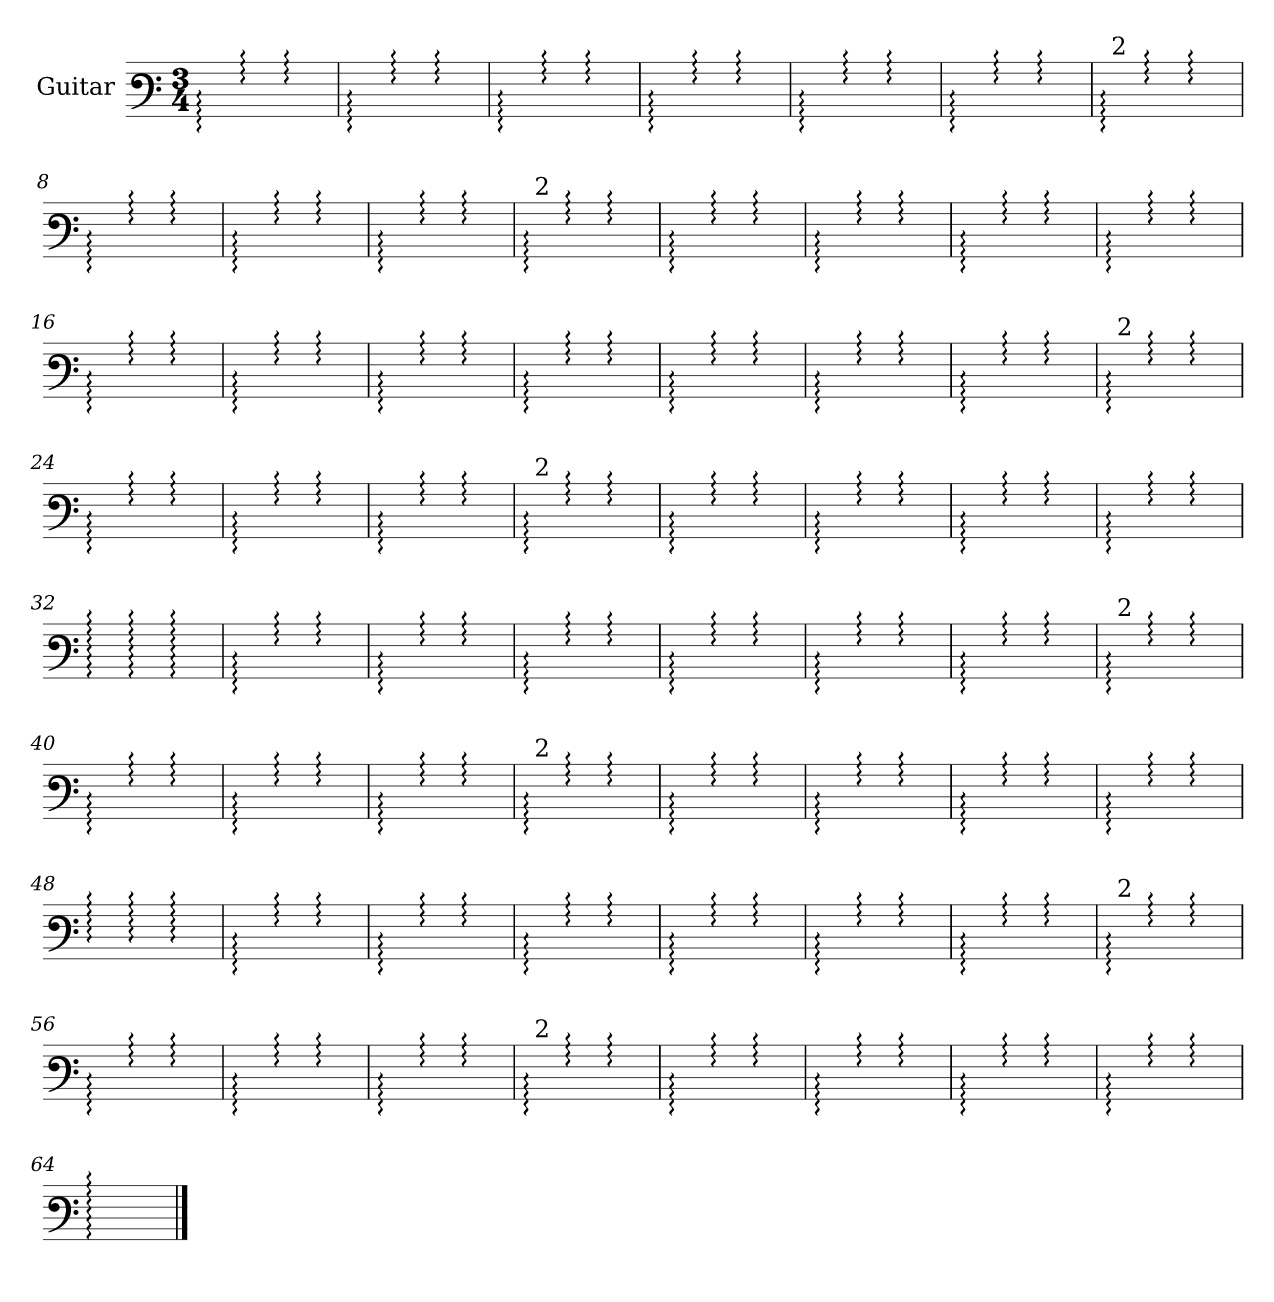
**kern	**text
*part1	*part1
*staff1	*staff1
*I"Guitar	*
*I'Guit.	*
*stria6	*
*	*
*k[]	*
*M3/4	*
=1	=1
!	!LO:LY:b
4EE\yy: 4AA\yy: 4D\yy:	在
!	!LO:LY:b
4G\yy: 4B\yy: 4e\yy:	我
!	!LO:LY:b
4G\yy: 4B\yy: 4e\yy:	心
=2	=2
!	!LO:LY:b
4EE\yy: 4AA\yy: 4D\yy:	中
4G\yy: 4B\yy: 4e\yy:	.
!	!LO:LY:b
4G\yy: 4B\yy: 4e\yy:	曾经
=3	=3
!	!LO:LY:b
4EE\yy: 4AA\yy: 4D\yy:	有
!	!LO:LY:b
4G\yy: 4B\yy: 4e\yy:	一
!	!LO:LY:b
4G\yy: 4B\yy: 4e\yy:	个
=4	=4
!	!LO:LY:b
4EE\yy: 4AA\yy: 4D\yy:	梦
4G\yy: 4B\yy: 4e\yy:	.
!	!LO:LY:b
4G\yy: 4B\yy: 4e\yy:	要用
!!LO:LB:g=z
=5	=5
!	!LO:LY:b
4EE\yy: 4AA\yy: 4D\yy:	歌声
!	!LO:LY:b
4G\yy: 4B\yy: 4e\yy:	让你
!	!LO:LY:b
4G\yy: 4B\yy: 4e\yy:	忘了
=6	=6
!	!LO:LY:b
4EE\yy: 4AA\yy: 4D\yy:	所
!	!LO:LY:b
4G\yy: 4B\yy: 4e\yy:	有
!	!LO:LY:b
4G\yy: 4B\yy: 4e\yy:	的
=7	=7
!LO:TX:a:t=2	!
!	!LO:LY:b
4EE\yy: 4AA\yy: 4D\yy:	痛
4G\yy: 4B\yy: 4e\yy:	.
4G\yy: 4B\yy: 4e\yy:	.
=8	=8
4EE\yy: 4AA\yy: 4D\yy:	.
4G\yy: 4B\yy: 4e\yy:	.
4G\yy: 4B\yy: 4e\yy:	.
!!LO:LB:g=z
=9	=9
!	!LO:LY:b
4EE\yy: 4AA\yy: 4D\yy:	灿
!	!LO:LY:b
4G\yy: 4B\yy: 4e\yy:	烂
!	!LO:LY:b
4G\yy: 4B\yy: 4e\yy:	星
=10	=10
!	!LO:LY:b
4EE\yy: 4AA\yy: 4D\yy:	空
4G\yy: 4B\yy: 4e\yy:	.
!	!LO:LY:b
4G\yy: 4B\yy: 4e\yy:	谁是
=11	=11
!LO:TX:a:t=2	!
!	!LO:LY:b
4EE\yy: 4AA\yy: 4D\yy:	真
!	!LO:LY:b
4G\yy: 4B\yy: 4e\yy:	的
!	!LO:LY:b
4G\yy: 4B\yy: 4e\yy:	英
=12	=12
!	!LO:LY:b
4EE\yy: 4AA\yy: 4D\yy:	雄
4G\yy: 4B\yy: 4e\yy:	.
!	!LO:LY:b
4G\yy: 4B\yy: 4e\yy:	平凡
!!LO:LB:g=z
=13	=13
!	!LO:LY:b
4EE\yy: 4AA\yy: 4D\yy:	的
!	!LO:LY:b
4G\yy: 4B\yy: 4e\yy:	人们
!	!LO:LY:b
4G\yy: 4B\yy: 4e\yy:	给我
=14	=14
!	!LO:LY:b
4EE\yy: 4AA\yy: 4D\yy:	最
!	!LO:LY:b
4G\yy: 4B\yy: 4e\yy:	多
!	!LO:LY:b
4G\yy: 4B\yy: 4e\yy:	感
=15	=15
!	!LO:LY:b
4EE\yy: 4AA\yy: 4D\yy:	动
4G\yy: 4B\yy: 4e\yy:	.
4G\yy: 4B\yy: 4e\yy:	.
=16	=16
4EE\yy: 4AA\yy: 4D\yy:	.
4G\yy: 4B\yy: 4e\yy:	.
4G\yy: 4B\yy: 4e\yy:	.
!!LO:LB:g=z
=17	=17
!	!LO:LY:b
4EE\yy: 4AA\yy: 4D\yy:	再
!	!LO:LY:b
4G\yy: 4B\yy: 4e\yy:	没
!	!LO:LY:b
4G\yy: 4B\yy: 4e\yy:	有
=18	=18
!	!LO:LY:b
4EE\yy: 4AA\yy: 4D\yy:	恨
4G\yy: 4B\yy: 4e\yy:	.
!	!LO:LY:b
4G\yy: 4B\yy: 4e\yy:	也
=19	=19
!	!LO:LY:b
4EE\yy: 4AA\yy: 4D\yy:	没
!	!LO:LY:b
4G\yy: 4B\yy: 4e\yy:	有
!	!LO:LY:b
4G\yy: 4B\yy: 4e\yy:	了
=20	=20
!	!LO:LY:b
4EE\yy: 4AA\yy: 4D\yy:	痛
4G\yy: 4B\yy: 4e\yy:	.
!	!LO:LY:b
4G\yy: 4B\yy: 4e\yy:	但愿
!!LO:PB:g=z
=21	=21
!	!LO:LY:b
4EE\yy: 4AA\yy: 4D\yy:	人间
!	!LO:LY:b
4G\yy: 4B\yy: 4e\yy:	处处
!	!LO:LY:b
4G\yy: 4B\yy: 4e\yy:	都有
=22	=22
!	!LO:LY:b
4EE\yy: 4AA\yy: 4D\yy:	爱
!	!LO:LY:b
4G\yy: 4B\yy: 4e\yy:	的
!	!LO:LY:b
4G\yy: 4B\yy: 4e\yy:	影
=23	=23
!LO:TX:a:t=2	!
!	!LO:LY:b
4EE\yy: 4AA\yy: 4D\yy:	踪
4G\yy: 4B\yy: 4e\yy:	.
4G\yy: 4B\yy: 4e\yy:	.
=24	=24
4EE\yy: 4AA\yy: 4D\yy:	.
4G\yy: 4B\yy: 4e\yy:	.
!	!LO:LY:b
4G\yy: 4B\yy: 4e\yy:	用
!!LO:LB:g=z
=25	=25
!	!LO:LY:b
4EE\yy: 4AA\yy: 4D\yy:	我
!	!LO:LY:b
4G\yy: 4B\yy: 4e\yy:	们
!	!LO:LY:b
4G\yy: 4B\yy: 4e\yy:	的
=26	=26
!	!LO:LY:b
4EE\yy: 4AA\yy: 4D\yy:	歌
4G\yy: 4B\yy: 4e\yy:	.
!	!LO:LY:b
4G\yy: 4B\yy: 4e\yy:	换你
=27	=27
!LO:TX:a:t=2	!
!	!LO:LY:b
4EE\yy: 4AA\yy: 4D\yy:	真
!	!LO:LY:b
4G\yy: 4B\yy: 4e\yy:	心
!	!LO:LY:b
4G\yy: 4B\yy: 4e\yy:	笑
=28	=28
!	!LO:LY:b
4EE\yy: 4AA\yy: 4D\yy:	容
4G\yy: 4B\yy: 4e\yy:	.
!	!LO:LY:b
4G\yy: 4B\yy: 4e\yy:	祝福
!!LO:LB:g=z
=29	=29
!	!LO:LY:b
4EE\yy: 4AA\yy: 4D\yy:	你的
!	!LO:LY:b
4G\yy: 4B\yy: 4e\yy:	人生
!	!LO:LY:b
4G\yy: 4B\yy: 4e\yy:	从此
=30	=30
!	!LO:LY:b
4EE\yy: 4AA\yy: 4D\yy:	与
!	!LO:LY:b
4G\yy: 4B\yy: 4e\yy:	众
!	!LO:LY:b
4G\yy: 4B\yy: 4e\yy:	不
=31	=31
!	!LO:LY:b
4EE\yy: 4AA\yy: 4D\yy:	同
4G\yy: 4B\yy: 4e\yy:	.
4G\yy: 4B\yy: 4e\yy:	.
!!LO:LB:g=z
=32	=32
4AA\yy: 4D\yy: 4G\yy: 4B\yy: 4e\yy:	.
4AA\yy: 4D\yy: 4G\yy: 4B\yy: 4e\yy:	.
4AA\yy: 4D\yy: 4G\yy: 4B\yy: 4e\yy:	.
=33	=33
!	!LO:LY:b
4EE\yy: 4AA\yy: 4D\yy:	把
!	!LO:LY:b
4G\yy: 4B\yy: 4e\yy:	握
!	!LO:LY:b
4G\yy: 4B\yy: 4e\yy:	生
=34	=34
!	!LO:LY:b
4EE\yy: 4AA\yy: 4D\yy:	命
!	!LO:LY:b
4G\yy: 4B\yy: 4e\yy:	里
!	!LO:LY:b
4G\yy: 4B\yy: 4e\yy:	的
=35	=35
!	!LO:LY:b
4EE\yy: 4AA\yy: 4D\yy:	每
!	!LO:LY:b
4G\yy: 4B\yy: 4e\yy:	一
!	!LO:LY:b
4G\yy: 4B\yy: 4e\yy:	分
=36	=36
!	!LO:LY:b
4EE\yy: 4AA\yy: 4D\yy:	钟
4G\yy: 4B\yy: 4e\yy:	.
!	!LO:LY:b
4G\yy: 4B\yy: 4e\yy:	全力
!!LO:LB:g=z
=37	=37
!	!LO:LY:b
4EE\yy: 4AA\yy: 4D\yy:	以赴
!	!LO:LY:b
4G\yy: 4B\yy: 4e\yy:	我们
!	!LO:LY:b
4G\yy: 4B\yy: 4e\yy:	心
=38	=38
!	!LO:LY:b
4EE\yy: 4AA\yy: 4D\yy:	中
!	!LO:LY:b
4G\yy: 4B\yy: 4e\yy:	的
!	!LO:LY:b
4G\yy: 4B\yy: 4e\yy:	梦
!!LO:LB:g=z
=39	=39
!LO:TX:a:t=2	!
4EE\yy: 4AA\yy: 4D\yy:	.
4G\yy: 4B\yy: 4e\yy:	.
4G\yy: 4B\yy: 4e\yy:	.
=40	=40
4EE\yy: 4AA\yy: 4D\yy:	.
4G\yy: 4B\yy: 4e\yy:	.
4G\yy: 4B\yy: 4e\yy:	.
=41	=41
!	!LO:LY:b
4EE\yy: 4AA\yy: 4D\yy:	不
!	!LO:LY:b
4G\yy: 4B\yy: 4e\yy:	经
!	!LO:LY:b
4G\yy: 4B\yy: 4e\yy:	历
=42	=42
!	!LO:LY:b
4EE\yy: 4AA\yy: 4D\yy:	风
!	!LO:LY:b
4G\yy: 4B\yy: 4e\yy:	雨
4G\yy: 4B\yy: 4e\yy:	.
=43	=43
!LO:TX:a:t=2	!
!	!LO:LY:b
4EE\yy: 4AA\yy: 4D\yy:	怎
!	!LO:LY:b
4G\yy: 4B\yy: 4e\yy:	么
!	!LO:LY:b
4G\yy: 4B\yy: 4e\yy:	见
!!LO:PB:g=z
=44	=44
!	!LO:LY:b
4EE\yy: 4AA\yy: 4D\yy:	彩
!	!LO:LY:b
4G\yy: 4B\yy: 4e\yy:	虹
4G\yy: 4B\yy: 4e\yy:	.
=45	=45
!	!LO:LY:b
4EE\yy: 4AA\yy: 4D\yy:	没有
!	!LO:LY:b
4G\yy: 4B\yy: 4e\yy:	人能
!	!LO:LY:b
4G\yy: 4B\yy: 4e\yy:	随随
=46	=46
!	!LO:LY:b
4EE\yy: 4AA\yy: 4D\yy:	便
!	!LO:LY:b
4G\yy: 4B\yy: 4e\yy:	便
!	!LO:LY:b
4G\yy: 4B\yy: 4e\yy:	成
!!LO:LB:g=z
=47	=47
!	!LO:LY:b
4EE\yy: 4AA\yy: 4D\yy:	功
4G\yy: 4B\yy: 4e\yy:	.
4G\yy: 4B\yy: 4e\yy:	.
=48	=48
4D\yy: 4G\yy: 4B\yy: 4e\yy:	.
4D\yy: 4G\yy: 4B\yy: 4e\yy:	.
4D\yy: 4G\yy: 4B\yy: 4e\yy:	.
=49	=49
!	!LO:LY:b
4EE\yy: 4AA\yy: 4D\yy:	把
!	!LO:LY:b
4G\yy: 4B\yy: 4e\yy:	握
!	!LO:LY:b
4G\yy: 4B\yy: 4e\yy:	生
=50	=50
!	!LO:LY:b
4EE\yy: 4AA\yy: 4D\yy:	命
!	!LO:LY:b
4G\yy: 4B\yy: 4e\yy:	里
!	!LO:LY:b
4G\yy: 4B\yy: 4e\yy:	每
=51	=51
!	!LO:LY:b
4EE\yy: 4AA\yy: 4D\yy:	一
!	!LO:LY:b
4G\yy: 4B\yy: 4e\yy:	次
!	!LO:LY:b
4G\yy: 4B\yy: 4e\yy:	感
!!LO:LB:g=z
=52	=52
!	!LO:LY:b
4EE\yy: 4AA\yy: 4D\yy:	动
4G\yy: 4B\yy: 4e\yy:	.
!	!LO:LY:b
4G\yy: 4B\yy: 4e\yy:	和
=53	=53
!	!LO:LY:b
4EE\yy: 4AA\yy: 4D\yy:	心爱
!	!LO:LY:b
4G\yy: 4B\yy: 4e\yy:	的朋
!	!LO:LY:b
4G\yy: 4B\yy: 4e\yy:	友
=54	=54
!	!LO:LY:b
4EE\yy: 4AA\yy: 4D\yy:	热
!	!LO:LY:b
4G\yy: 4B\yy: 4e\yy:	情
!	!LO:LY:b
4G\yy: 4B\yy: 4e\yy:	相
!!LO:LB:g=z
=55	=55
!LO:TX:a:t=2	!
!	!LO:LY:b
4EE\yy: 4AA\yy: 4D\yy:	拥
4G\yy: 4B\yy: 4e\yy:	.
4G\yy: 4B\yy: 4e\yy:	.
=56	=56
4EE\yy: 4AA\yy: 4D\yy:	.
4G\yy: 4B\yy: 4e\yy:	.
!	!LO:LY:b
4G\yy: 4B\yy: 4e\yy:	让
=57	=57
!	!LO:LY:b
4EE\yy: 4AA\yy: 4D\yy:	真
!	!LO:LY:b
4G\yy: 4B\yy: 4e\yy:	心
!	!LO:LY:b
4G\yy: 4B\yy: 4e\yy:	的话
=58	=58
4EE\yy: 4AA\yy: 4D\yy:	.
4G\yy: 4B\yy: 4e\yy:	.
!	!LO:LY:b
4G\yy: 4B\yy: 4e\yy:	和
=59	=59
!LO:TX:a:t=2	!
!	!LO:LY:b
4EE\yy: 4AA\yy: 4D\yy:	开
!	!LO:LY:b
4G\yy: 4B\yy: 4e\yy:	心
!	!LO:LY:b
4G\yy: 4B\yy: 4e\yy:	的泪
!!LO:LB:g=z
=60	=60
4EE\yy: 4AA\yy: 4D\yy:	.
4G\yy: 4B\yy: 4e\yy:	.
!	!LO:LY:b
4G\yy: 4B\yy: 4e\yy:	在
=61	=61
!	!LO:LY:b
4EE\yy: 4AA\yy: 4D\yy:	你
!	!LO:LY:b
4G\yy: 4B\yy: 4e\yy:	我
!	!LO:LY:b
4G\yy: 4B\yy: 4e\yy:	的
!!LO:LB:g=z
=62	=62
!	!LO:LY:b
4EE\yy: 4AA\yy: 4D\yy:	心
!	!LO:LY:b
4G\yy: 4B\yy: 4e\yy:	里
!	!LO:LY:b
4G\yy: 4B\yy: 4e\yy:	流
=63	=63
!	!LO:LY:b
4EE\yy: 4AA\yy: 4D\yy:	动
4G\yy: 4B\yy: 4e\yy:	.
4G\yy: 4B\yy: 4e\yy:	.
=64	=64
2.AA\yy: 2.D\yy: 2.G\yy: 2.B\yy: 2.e\yy:	.
==	==
*-	*-
